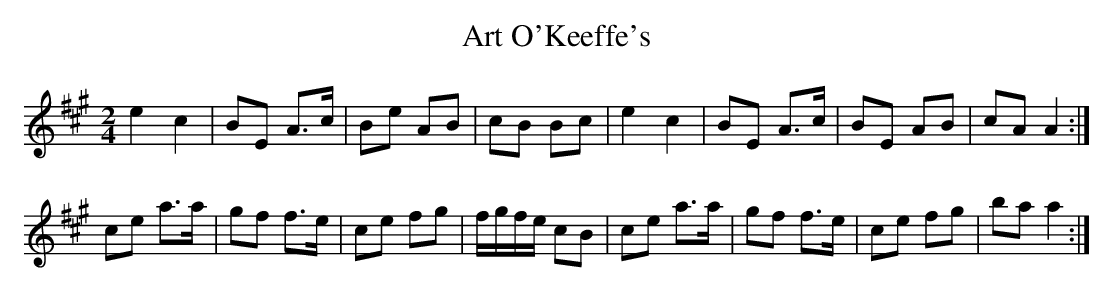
X:1
T:Art O'Keeffe's
M:2/4
L:1/8
K:A
e2 c2|BE A>c|Be AB|cB Bc|\
e2 c2| BE A>c|BE AB|cA A2:|
ce a>a|gf f>e|ce fg|f/g/f/e/ cB|\
ce a>a|gf f>e|ce fg|ba a2 :|
